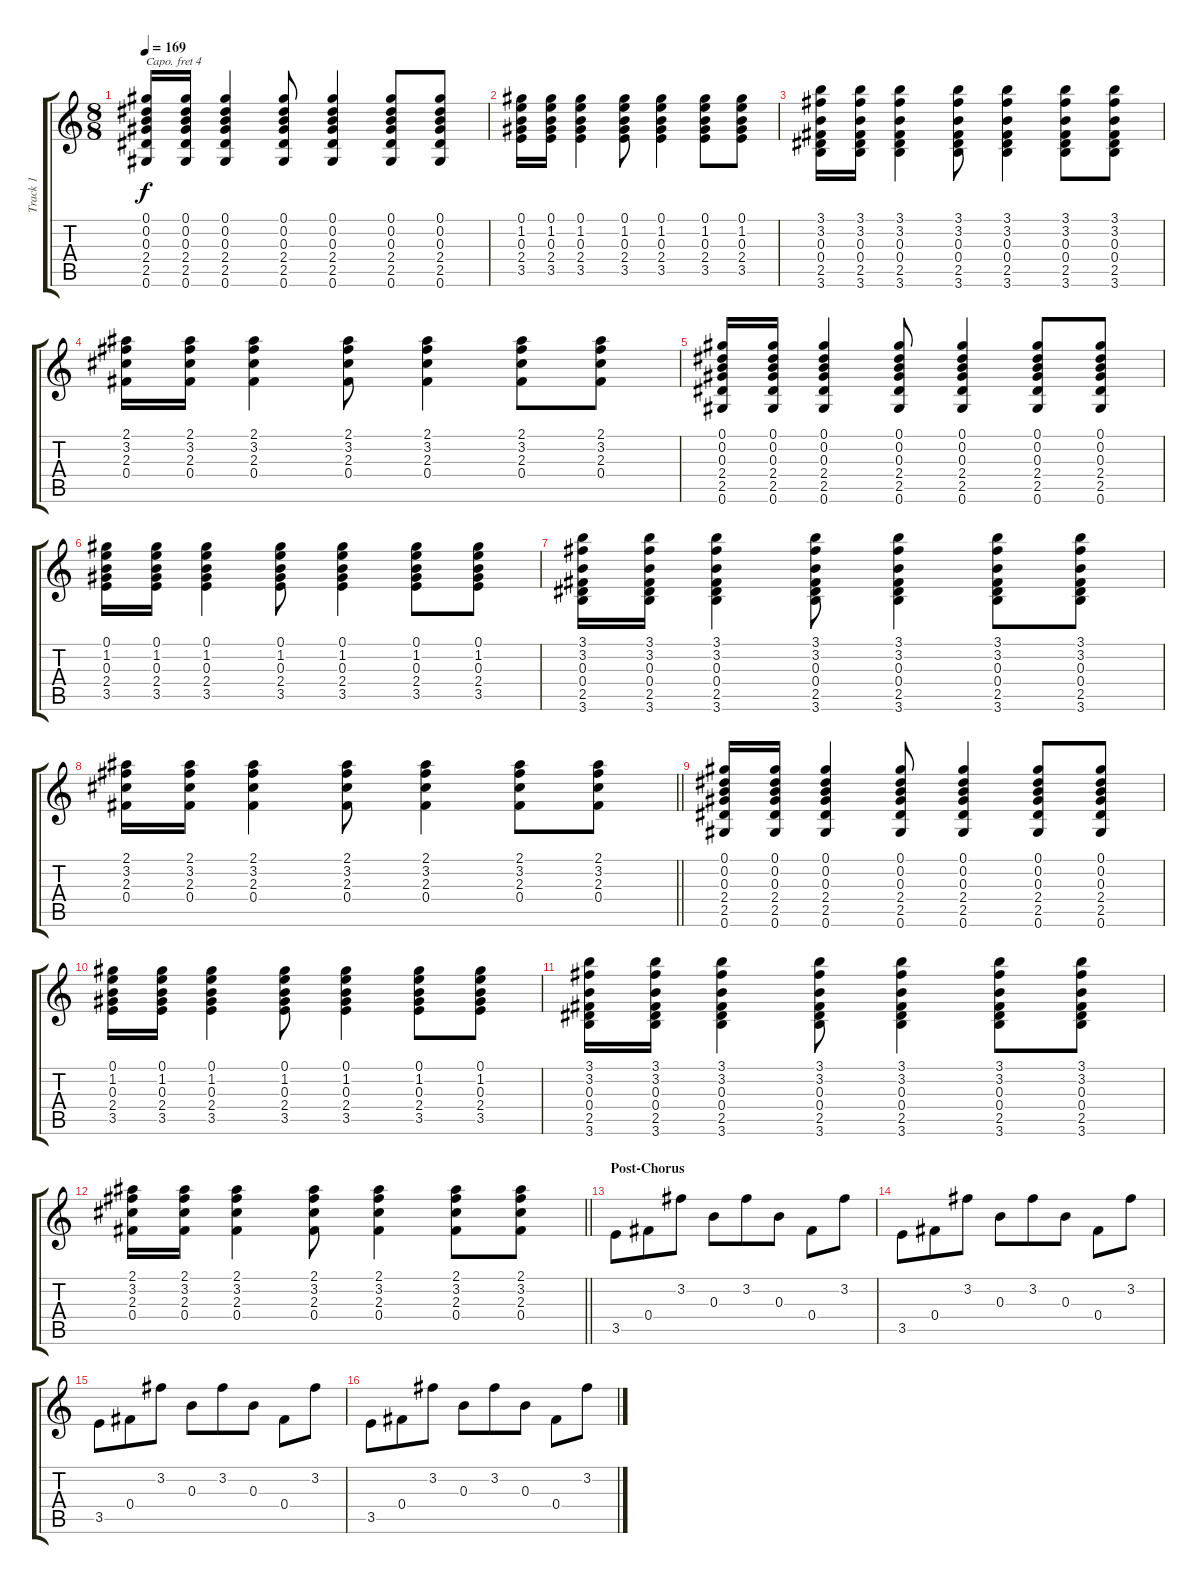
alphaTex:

\track ("Track 1" "Track 1") {instrument acousticguitarnylon}
\staff {score tabs}
\capo 4
\tuning (E4 B3 G3 D3 A2 E2) {hide}
\ts (8 8)
\tempo 169
\clef g2
\ks c
(0.1 0.2 0.3 2.4 2.5 0.6).16{dy f} (0.1 0.2 0.3 2.4 2.5 0.6).16 (0.1 0.2 0.3 2.4 2.5 0.6).4 (0.1 0.2 0.3 2.4 2.5 0.6).8 (0.1 0.2 0.3 2.4 2.5 0.6).4 (0.1 0.2 0.3 2.4 2.5 0.6).8 (0.1 0.2 0.3 2.4 2.5 0.6).8 |
(0.1 1.2 0.3 2.4 3.5).16 (0.1 1.2 0.3 2.4 3.5).16 (0.1 1.2 0.3 2.4 3.5).4 (0.1 1.2 0.3 2.4 3.5).8 (0.1 1.2 0.3 2.4 3.5).4 (0.1 1.2 0.3 2.4 3.5).8 (0.1 1.2 0.3 2.4 3.5).8 |
(3.1 3.2 0.3 0.4 2.5 3.6).16 (3.1 3.2 0.3 0.4 2.5 3.6).16 (3.1 3.2 0.3 0.4 2.5 3.6).4 (3.1 3.2 0.3 0.4 2.5 3.6).8 (3.1 3.2 0.3 0.4 2.5 3.6).4 (3.1 3.2 0.3 0.4 2.5 3.6).8 (3.1 3.2 0.3 0.4 2.5 3.6).8 |
(2.1 3.2 2.3 0.4).16 (2.1 3.2 2.3 0.4).16 (2.1 3.2 2.3 0.4).4 (2.1 3.2 2.3 0.4).8 (2.1 3.2 2.3 0.4).4 (2.1 3.2 2.3 0.4).8 (2.1 3.2 2.3 0.4).8 |
(0.1 0.2 0.3 2.4 2.5 0.6).16 (0.1 0.2 0.3 2.4 2.5 0.6).16 (0.1 0.2 0.3 2.4 2.5 0.6).4 (0.1 0.2 0.3 2.4 2.5 0.6).8 (0.1 0.2 0.3 2.4 2.5 0.6).4 (0.1 0.2 0.3 2.4 2.5 0.6).8 (0.1 0.2 0.3 2.4 2.5 0.6).8 |
(0.1 1.2 0.3 2.4 3.5).16 (0.1 1.2 0.3 2.4 3.5).16 (0.1 1.2 0.3 2.4 3.5).4 (0.1 1.2 0.3 2.4 3.5).8 (0.1 1.2 0.3 2.4 3.5).4 (0.1 1.2 0.3 2.4 3.5).8 (0.1 1.2 0.3 2.4 3.5).8 |
(3.1 3.2 0.3 0.4 2.5 3.6).16 (3.1 3.2 0.3 0.4 2.5 3.6).16 (3.1 3.2 0.3 0.4 2.5 3.6).4 (3.1 3.2 0.3 0.4 2.5 3.6).8 (3.1 3.2 0.3 0.4 2.5 3.6).4 (3.1 3.2 0.3 0.4 2.5 3.6).8 (3.1 3.2 0.3 0.4 2.5 3.6).8 |
\barLineRight lightlight
(2.1 3.2 2.3 0.4).16 (2.1 3.2 2.3 0.4).16 (2.1 3.2 2.3 0.4).4 (2.1 3.2 2.3 0.4).8 (2.1 3.2 2.3 0.4).4 (2.1 3.2 2.3 0.4).8 (2.1 3.2 2.3 0.4).8 |
(0.1 0.2 0.3 2.4 2.5 0.6).16 (0.1 0.2 0.3 2.4 2.5 0.6).16 (0.1 0.2 0.3 2.4 2.5 0.6).4 (0.1 0.2 0.3 2.4 2.5 0.6).8 (0.1 0.2 0.3 2.4 2.5 0.6).4 (0.1 0.2 0.3 2.4 2.5 0.6).8 (0.1 0.2 0.3 2.4 2.5 0.6).8 |
(0.1 1.2 0.3 2.4 3.5).16 (0.1 1.2 0.3 2.4 3.5).16 (0.1 1.2 0.3 2.4 3.5).4 (0.1 1.2 0.3 2.4 3.5).8 (0.1 1.2 0.3 2.4 3.5).4 (0.1 1.2 0.3 2.4 3.5).8 (0.1 1.2 0.3 2.4 3.5).8 |
(3.1 3.2 0.3 0.4 2.5 3.6).16 (3.1 3.2 0.3 0.4 2.5 3.6).16 (3.1 3.2 0.3 0.4 2.5 3.6).4 (3.1 3.2 0.3 0.4 2.5 3.6).8 (3.1 3.2 0.3 0.4 2.5 3.6).4 (3.1 3.2 0.3 0.4 2.5 3.6).8 (3.1 3.2 0.3 0.4 2.5 3.6).8 |
\barLineRight lightlight
(2.1 3.2 2.3 0.4).16 (2.1 3.2 2.3 0.4).16 (2.1 3.2 2.3 0.4).4 (2.1 3.2 2.3 0.4).8 (2.1 3.2 2.3 0.4).4 (2.1 3.2 2.3 0.4).8 (2.1 3.2 2.3 0.4).8 |
\section ("" "Post-Chorus")
3.5.8{volume 12} 0.4.8 3.2.8 0.3.8 3.2.8 0.3.8 0.4.8 3.2.8 |
3.5.8 0.4.8 3.2.8 0.3.8 3.2.8 0.3.8 0.4.8 3.2.8 |
3.5.8 0.4.8 3.2.8 0.3.8 3.2.8 0.3.8 0.4.8 3.2.8 |
3.5.8 0.4.8 3.2.8 0.3.8 3.2.8 0.3.8 0.4.8 3.2.8
